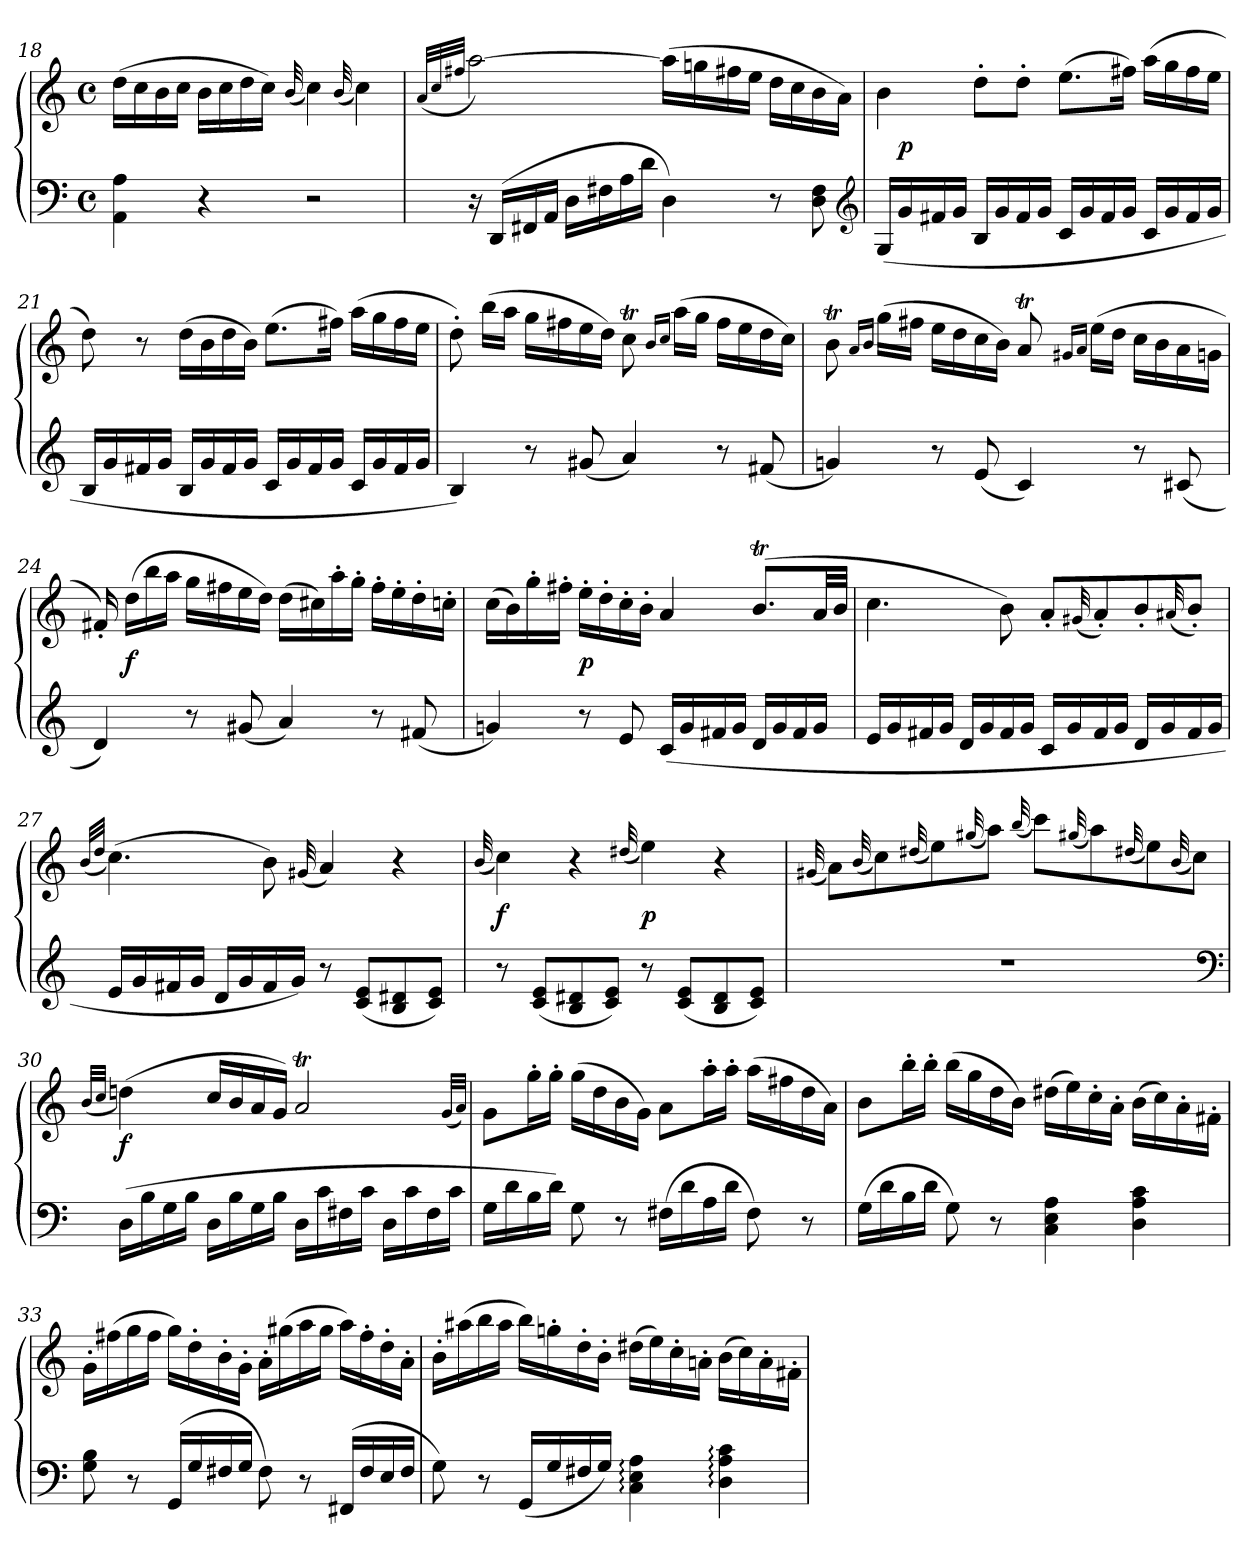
**kern	**kern	**dynam
*part1	*part1	*part1
*staff2	*staff1	*staff1/2
*clefF4	*clefG2	*
*k[]	*k[]	*
*C:	*C:	*
*M4/4	*M4/4	*
*met(c)	*met(c)	*
=18	=18	=18
4AA 4A	(16ddLL	.
.	16cc	.
.	16b	.
.	16ccJJ	.
4r	16bLL	.
.	16cc	.
.	16dd	.
.	16ccJJ)	.
.	(32qqb/	.
2r	4cc)	.
.	(32qqb/	.
.	4cc)	.
=19	=19	=19
.	(>32qa/LLL	.
.	32qcc/	.
.	32qff#X/JJJ	.
16r	[2aa)	.
(>16DDLL	.	.
16FF#X	.	.
16AAJJ	.	.
16DLL	.	.
16F#X	.	.
16A	.	.
16dJJ	.	.
4D)	(16aaLL]	.
.	16ggn	.
.	16ff#X	.
.	16eeJJ	.
8r	16ddLL	.
.	16cc	.
8D 8F#	16b	.
.	16aJJ)	.
*clefG2	*	*
=20	=20	=20
*	*^	*
(16GLL	4b	16ryy	.
16g	.	2...ryy	p
16f#X	.	.	.
16gJJ	.	.	.
16BLL	8dd'L	.	.
16g	.	.	.
16f#	8dd'J	.	.
16gJJ	.	.	.
16cLL	(8.eeL	.	.
16g	.	.	.
16f#	.	.	.
16gJJ	16ff#XJk)	.	.
16cLL	(16aaLL	.	.
16g	16gg	.	.
16f#	16ff#	.	.
16gJJ	16eeJJ	.	.
*	*v	*v	*
=21	=21	=21
16BLL	8dd)	.
16g	.	.
16f#X	8r	.
16gJJ	.	.
16BLL	(16ddLL	.
16g	16b	.
16f#	16dd	.
16gJJ	16bJJ)	.
16cLL	(8.eeL	.
16g	.	.
16f#	.	.
16gJJ	16ff#XJk)	.
16cLL	(16aaLL	.
16g	16gg	.
16f#	16ff#	.
16gJJ	16eeJJ	.
=22	=22	=22
4B)	8dd')	.
.	(16bbLL	.
.	16aaJJ	.
8r	16ggLL	.
.	16ff#X	.
(8g#X	16ee	.
.	16ddJJ)	.
4a)	8ccT	.
.	16qb/LL	.
.	16qcc/JJ	.
.	(16aaLL	.
.	16ggJJ	.
8r	16ff#LL	.
.	16ee	.
(8f#X	16dd	.
.	16ccJJ)	.
=23	=23	=23
4gn)	8bt	.
.	16qa/LL	.
.	16qb/JJ	.
.	(16ggLL	.
.	16ff#XJJ	.
8r	16eeLL	.
.	16dd	.
(8e	16cc	.
.	16bJJ)	.
4c)	8aT	.
.	16qg#X/LL	.
.	16qa/JJ	.
.	(16eeLL	.
.	16ddJJ	.
8r	16cc\LL	.
.	16b\	.
(8c#X	16a\	.
.	16gn\JJ	.
=24	=24	=24
4d)	16f#X')	.
.	(16ddLL	f
.	16bb	.
.	16aaJJ	.
8r	16ggLL	.
.	16ff#X	.
(8g#X	16ee	.
.	16ddJJ)	.
4a)	(16ddLL	.
.	16cc#X)	.
.	16aa'	.
.	16gg'JJ	.
8r	16ff#'LL	.
.	16ee'	.
(8f#X	16dd'	.
.	16ccn'JJ	.
=25	=25	=25
4gn)	(16ccLL	.
.	16b)	.
.	16gg'	.
.	16ff#X'JJ	.
8r	16ee'LL	p
.	16dd'	.
8e	16cc'	.
.	16b'JJ	.
(16cLL	4a	.
16g	.	.
16f#X	.	.
16gJJ	.	.
16dLL	(>8.btL	.
16g	.	.
16f#	.	.
16gJJ	32aLL	.
.	32bJJJ	.
=26	=26	=26
16eLL	4.cc	.
16g	.	.
16f#X	.	.
16gJJ	.	.
16dLL	.	.
16g	.	.
16f#	8b)	.
16gJJ	.	.
16cLL	8a'L	.
16g	.	.
.	(32qqg#X/	.
16f#	8a')	.
16gJJ	.	.
16dLL	8b'	.
16g	.	.
.	(32qqa#X/	.
16f#	8b'J)	.
16gJJ	.	.
=27	=27	=27
.	(32qb/LLL	.
.	32qdd/JJJ	.
16eLL	(4.cc)	.
16g	.	.
16f#X	.	.
16gJJ	.	.
16dLL	.	.
16g	.	.
16f#	8b)	.
16gJJ)	.	.
.	(32qqg#X/	.
8r	4a)	.
(8c 8eL	.	.
8B 8d#X	4r	.
8c 8eJ)	.	.
=28	=28	=28
.	(32qqb/	.
8r	4cc)	f
(8c 8eL	.	.
8B 8d#X	4r	.
8c 8eJ)	.	.
.	(32qqdd#X/	.
8r	4ee)	p
(8c 8eL	.	.
8B 8d#	4r	.
8c 8eJ)	.	.
=29	=29	=29
.	(32qqg#X/	.
1r	8aL)	.
.	(32qqb/	.
.	8cc)	.
.	(32qqdd#X/	.
.	8ee)	.
.	(32qqgg#X/	.
.	8aaJ)	.
.	(32qqbb/	.
.	8cccL)	.
.	(32qqgg#X/	.
.	8aa)	.
.	(32qqdd#X/	.
.	8ee)	.
.	(32qqb/	.
.	8ccJ)	.
*clefF4	*	*
=30	=30	=30
.	(32qb/LLL	.
.	32qcc/JJJ	.
(16DLL	(4ddn)	f
16B	.	.
16G	.	.
16BJJ	.	.
16DLL	16ccLL	.
16B	16b	.
16G	16a	.
16BJJ	16gJJ)	.
16DLL	2aT	.
16c	.	.
16F#X	.	.
16cJJ	.	.
16DLL	.	.
16c	.	.
16F#	.	.
16cJJ	.	.
.	(32qg/LLL	.
.	32qa/JJJ)	.
=31	=31	=31
16GLL	8gTTTL	.
16d	.	.
16B	16gg'L	.
16dJJ)	16gg'JJ	.
8G	(16ggLL	.
.	16dd	.
8r	16b	.
.	16gJJ)	.
(16F#XLL	8aL	.
16d	.	.
16A	16aa'L	.
16dJJ	16aa'JJ	.
8F#)	(16aaLL	.
.	16ff#X	.
8r	16dd	.
.	16aJJ)	.
=32	=32	=32
(16GLL	8bL	.
16d	.	.
16B	16bb'L	.
16dJJ	16bb'JJ	.
8G)	(16bbLL	.
.	16gg	.
8r	16dd	.
.	16bJJ)	.
4C 4E 4A	(16dd#XLL	.
.	16ee)	.
.	16cc'	.
.	16a'JJ	.
4D 4A 4c	(16b\LL	.
.	16cc\)	.
.	16a'\	.
.	16f#X'\JJ	.
=33	=33	=33
8G 8B	16g'LL	.
.	(16ff#X	.
8r	16gg	.
.	16ff#JJ	.
(16GGLL	16ggLL)	.
16G	16dd'	.
16F#X	16b'	.
16GJJ	16g'JJ	.
8F#)	16a'LL	.
.	(16gg#X	.
8r	16aa	.
.	16gg#JJ	.
(16FF#XLL	16aaLL)	.
16F#	16ff#'	.
16E	16dd'	.
16F#JJ	16a'JJ	.
=34	=34	=34
8G)	16b'LL	.
.	(16aa#X	.
8r	16bb	.
.	16aa#JJ	.
(16GGLL	16bbLL)	.
16G	16ggn'	.
16F#X	16dd'	.
16GJJ)	16b'JJ	.
4C: 4E: 4A:	(16dd#XLL	.
.	16ee)	.
.	16cc'	.
.	16an'JJ	.
4D: 4A: 4c:	(16b\LL	.
.	16cc\)	.
.	16a'\	.
.	16f#X'\JJ	.
=	=	=
*-	*-	*-
